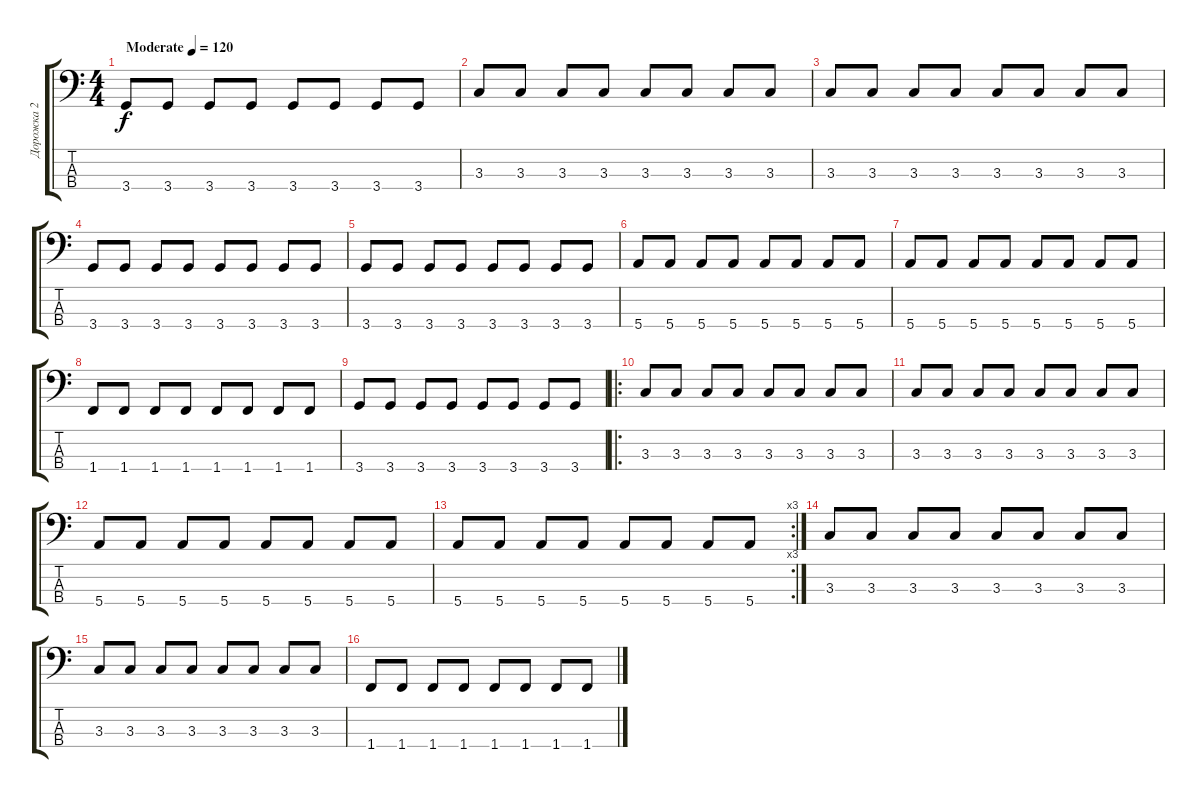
\track ("Дорожка 2" "Дорожка 2") {instrument electricbasspick}
\staff {score tabs}
\tuning (G2 D2 A1 E1) {hide}
\ts (4 4)
\tempo (120 "Moderate")
\clef f4
\ks c
3.4.8{dy f instrument electricbasspick} 3.4.8 3.4.8 3.4.8 3.4.8 3.4.8 3.4.8 3.4.8 |
3.3.8 3.3.8 3.3.8 3.3.8 3.3.8 3.3.8 3.3.8 3.3.8 |
3.3.8 3.3.8 3.3.8 3.3.8 3.3.8 3.3.8 3.3.8 3.3.8 |
3.4.8 3.4.8 3.4.8 3.4.8 3.4.8 3.4.8 3.4.8 3.4.8 |
3.4.8 3.4.8 3.4.8 3.4.8 3.4.8 3.4.8 3.4.8 3.4.8 |
5.4.8 5.4.8 5.4.8 5.4.8 5.4.8 5.4.8 5.4.8 5.4.8 |
5.4.8 5.4.8 5.4.8 5.4.8 5.4.8 5.4.8 5.4.8 5.4.8 |
1.4.8 1.4.8 1.4.8 1.4.8 1.4.8 1.4.8 1.4.8 1.4.8 |
3.4.8 3.4.8 3.4.8 3.4.8 3.4.8 3.4.8 3.4.8 3.4.8 |
\ro
3.3.8 3.3.8 3.3.8 3.3.8 3.3.8 3.3.8 3.3.8 3.3.8 |
3.3.8 3.3.8 3.3.8 3.3.8 3.3.8 3.3.8 3.3.8 3.3.8 |
5.4.8 5.4.8 5.4.8 5.4.8 5.4.8 5.4.8 5.4.8 5.4.8 |
\rc 3
5.4.8 5.4.8 5.4.8 5.4.8 5.4.8 5.4.8 5.4.8 5.4.8 |
3.3.8 3.3.8 3.3.8 3.3.8 3.3.8 3.3.8 3.3.8 3.3.8 |
3.3.8 3.3.8 3.3.8 3.3.8 3.3.8 3.3.8 3.3.8 3.3.8 |
1.4.8 1.4.8 1.4.8 1.4.8 1.4.8 1.4.8 1.4.8 1.4.8
